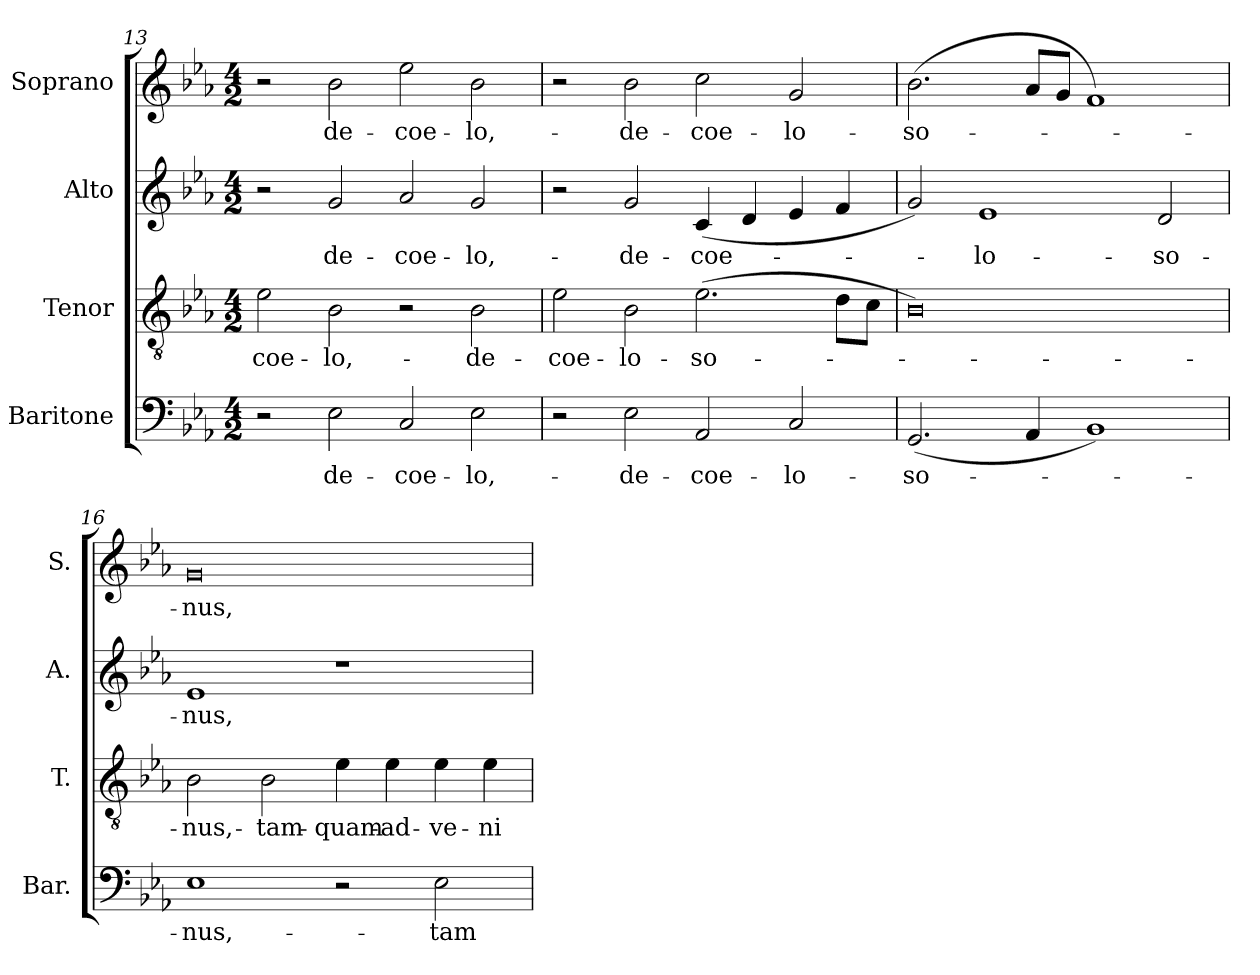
**kern	**text	**kern	**text	**kern	**text	**kern	**text
*part4	*part4	*part3	*part3	*part2	*part2	*part1	*part1
*staff4	*staff4	*staff3	*staff3	*staff2	*staff2	*staff1	*staff1
*I"Baritone	*	*I"Tenor	*	*I"Alto	*	*I"Soprano	*
*I'Bar.	*	*I'T.	*	*I'A.	*	*I'S.	*
*clefF4	*	*clefGv2	*	*clefG2	*	*clefG2	*
*	*	*ITrd7c12	*	*	*	*	*
*k[b-e-a-]	*	*k[b-e-a-]	*	*k[b-e-a-]	*	*k[b-e-a-]	*
*E-:	*	*E-:	*	*E-:	*	*E-:	*
*M4/2	*	*M4/2	*	*M4/2	*	*M4/2	*
=13	=13	=13	=13	=13	=13	=13	=13
!	!	!	!LO:LY:b:color=#000000	!	!	!	!
2r	.	2E-i\	-coe-	2r	.	2r	.
!	!LO:LY:b:color=#000000	!	!	!	!	!	!
!	!	!	!LO:LY:b:color=#000000	!	!	!	!
!	!	!	!	!	!LO:LY:b:color=#000000	!	!
!	!	!	!	!	!	!	!LO:LY:b:color=#000000
2E-i\	-de-	2BB-i\	-lo,-	2gi/	de-	2b-i\	-de-
!	!LO:LY:b:color=#000000	!	!	!	!	!	!
!	!	!	!	!	!LO:LY:b:color=#000000	!	!
!	!	!	!	!	!	!	!LO:LY:b:color=#000000
2Ci/	-coe-	2r	.	2a-i/	-coe-	2ee-i\	-coe-
!	!LO:LY:b:color=#000000	!	!	!	!	!	!
!	!	!	!LO:LY:b:color=#000000	!	!	!	!
!	!	!	!	!	!LO:LY:b:color=#000000	!	!
!	!	!	!	!	!	!	!LO:LY:b:color=#000000
2E-i\	-lo,-	2BB-i\	-de-	2gi/	-lo,-	2b-i\	-lo,-
!!LO:LB:g=z
=14	=14	=14	=14	=14	=14	=14	=14
!	!	!	!LO:LY:b:color=#000000	!	!	!	!
2r	.	2E-i\	-coe-	2r	.	2r	.
!	!LO:LY:b:color=#000000	!	!	!	!	!	!
!	!	!	!LO:LY:b:color=#000000	!	!	!	!
!	!	!	!	!	!LO:LY:b:color=#000000	!	!
!	!	!	!	!	!	!	!LO:LY:b:color=#000000
2E-i\	-de-	2BB-i\	-lo-	2gi/	-de-	2b-i\	-de-
!	!LO:LY:b:color=#000000	!	!	!	!	!	!
!	!	!	!LO:LY:b:color=#000000	!	!	!	!
!	!	!	!	!	!LO:LY:b:color=#000000	!	!
!	!	!	!	!	!	!	!LO:LY:b:color=#000000
2AA-i/	-coe-	(2.E-i\	-so-	(4ci/	-coe-	2cci\	-coe-
.	.	.	.	4di/	.	.	.
!	!LO:LY:b:color=#000000	!	!	!	!	!	!
!	!	!	!	!	!	!	!LO:LY:b:color=#000000
2Ci/	-lo-	.	.	4e-i/	.	2gi/	-lo-
.	.	8Di\L	.	4fi/	.	.	.
.	.	8Ci\J	.	.	.	.	.
=15	=15	=15	=15	=15	=15	=15	=15
!	!LO:LY:b:color=#000000	!	!	!	!	!	!
!	!	!	!	!	!	!	!LO:LY:b:color=#000000
(2.GGi/	-so-	0BB-i)	.	2gi/)	.	(2.b-i\	-so-
!	!	!	!	!	!LO:LY:b:color=#000000	!	!
.	.	.	.	1e-i	-lo-	.	.
4AA-i/	.	.	.	.	.	8a-i/L	.
.	.	.	.	.	.	8gi/J	.
1BB-i)	.	.	.	.	.	1fi)	.
!	!	!	!	!	!LO:LY:b:color=#000000	!	!
.	.	.	.	2di/	-so-	.	.
=16	=16	=16	=16	=16	=16	=16	=16
!	!LO:LY:b:color=#000000	!	!	!	!	!	!
!	!	!	!LO:LY:b:color=#000000	!	!	!	!
!	!	!	!	!	!LO:LY:b:color=#000000	!	!
!	!	!	!	!	!	!	!LO:LY:b:color=#000000
1E-i	-nus,-	2BB-i\	-nus,-	1e-i	-nus,-	0gi	-nus,-
!	!	!	!LO:LY:b:color=#000000	!	!	!	!
.	.	2BB-i\	-tam-	.	.	.	.
!	!	!	!LO:LY:b:color=#000000	!	!	!	!
2r	.	4E-i\	-quam-	1r	.	.	.
!	!	!	!LO:LY:b:color=#000000	!	!	!	!
.	.	4E-i\	-ad-	.	.	.	.
!	!LO:LY:b:color=#000000	!	!	!	!	!	!
!	!	!	!LO:LY:b:color=#000000	!	!	!	!
2E-i\	-tam-	4E-i\	-ve-	.	.	.	.
!	!	!	!LO:LY:b:color=#000000	!	!	!	!
.	.	4E-i\	-ni-	.	.	.	.
=	=	=	=	=	=	=	=
*-	*-	*-	*-	*-	*-	*-	*-
